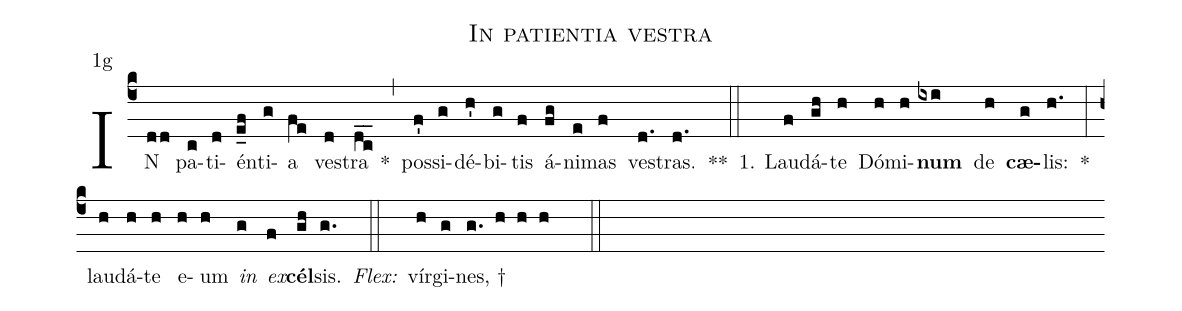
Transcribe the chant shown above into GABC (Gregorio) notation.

name:In patientia vestra;
office-part:Antiphona;
mode:1;
annotation: 1g;
%%
(c4) IN(dd) pa(c)ti(d)én(e_f)ti(g)a(fe) ve(d)stra(dc__) *(,) pos(f')si(g)dé(h')bi(g)tis(f) á(fg)ni(e)mas(f) ve(d.)stras.(d.) **(::)
1. Lau(f)dá(gh)te(h) Dó(h)mi(h)<b>num</b>(ixi) de(h) <b>cæ</b>(g)lis:(h.) *(:) lau(h)dá(h)te(h) e(h)um(h) <i>in</i>(g) <i>ex</i>(f)<b>cél</b>(gh)sis.(g.)
<i>Flex:</i>(::)  vír(h)gi(g)nes, †(g. h h h  ::)
